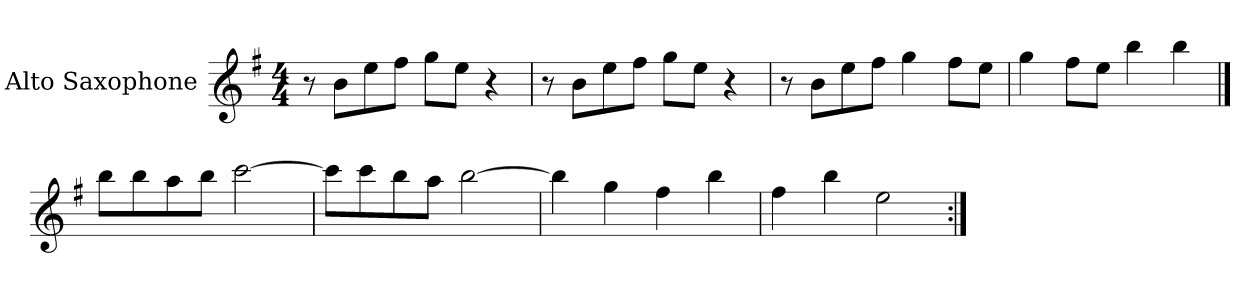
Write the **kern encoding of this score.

**kern
*part1
*staff1
*I"Alto Saxophone
*I'A. Sax
*clefG2
*ITrd5c9
*k[b-e-]
*M4/4
=1
8r
8d\L
8g\
8a\J
8b-\L
8g\J
4r
=2
8r
8d\L
8g\
8a\J
8b-\L
8g\J
4r
=3
8r
8d\L
8g\
8a\J
4b-\
8a\L
8g\J
=4
4b-\
8a\L
8g\J
4dd\
4dd\
==5
8dd\L
8dd\
8cc\
8dd\J
[2ee-\
!!LO:LB:g=z
=6
8ee-\L]
8ee-\
8dd\
8cc\J
[2dd\
=7
4dd\]
4b-\
4a\
4dd\
=8
4a\
4dd\
2g\
=:|!
*-
